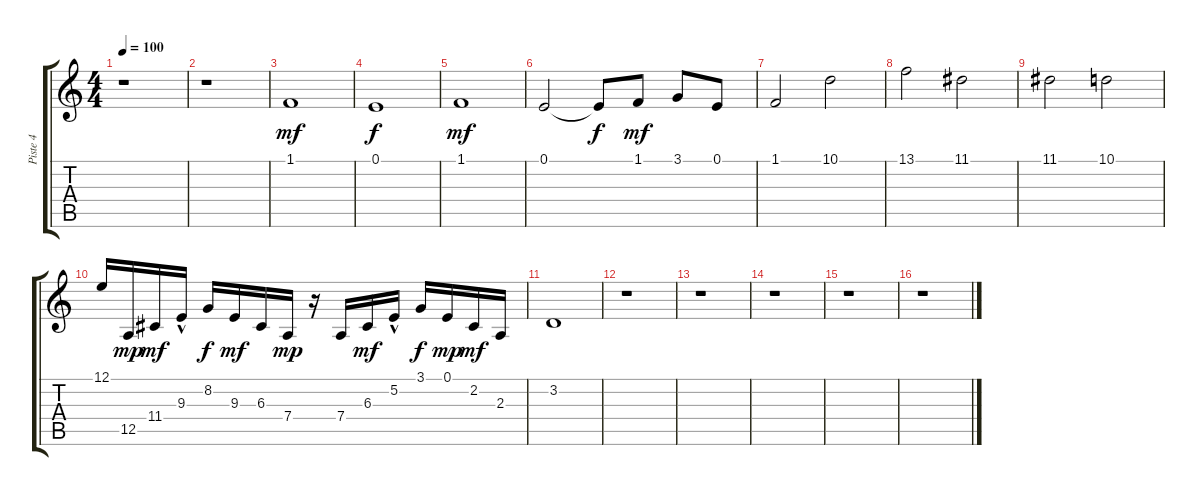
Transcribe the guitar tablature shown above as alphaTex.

\track ("Piste 4" "Piste 4") {instrument stringensemble1}
\staff {score tabs}
\tuning (E4 B3 G3 D3 A2 E2) {hide}
\ts (4 4)
\tempo 100
\clef g2
\ks c
r.1{dy mf} |
r.1 |
1.1.1 |
0.1.1{dy f} |
1.1.1{dy mf} |
0.1.2 0.1{t}.8{dy f} 1.1.8{dy mf} 3.1.8 0.1.8 |
1.1.2 10.1.2 |
13.1.2 11.1.2 |
11.1.2 10.1.2 |
12.1.16 12.5.16{dy mp} 11.4.16{dy mf} 9.3{hac}.16 8.2.16{dy f} 9.3.16{dy mf} 6.3.16 7.4.16{dy mp} r.16 7.4.16 6.3.16{dy mf} 5.2{hac}.16 3.1.16{dy f} 0.1.16{dy mp} 2.2.16{dy mf} 2.3.16 |
3.2.1 |
r.1 |
r.1 |
r.1 |
r.1 |
r.1
